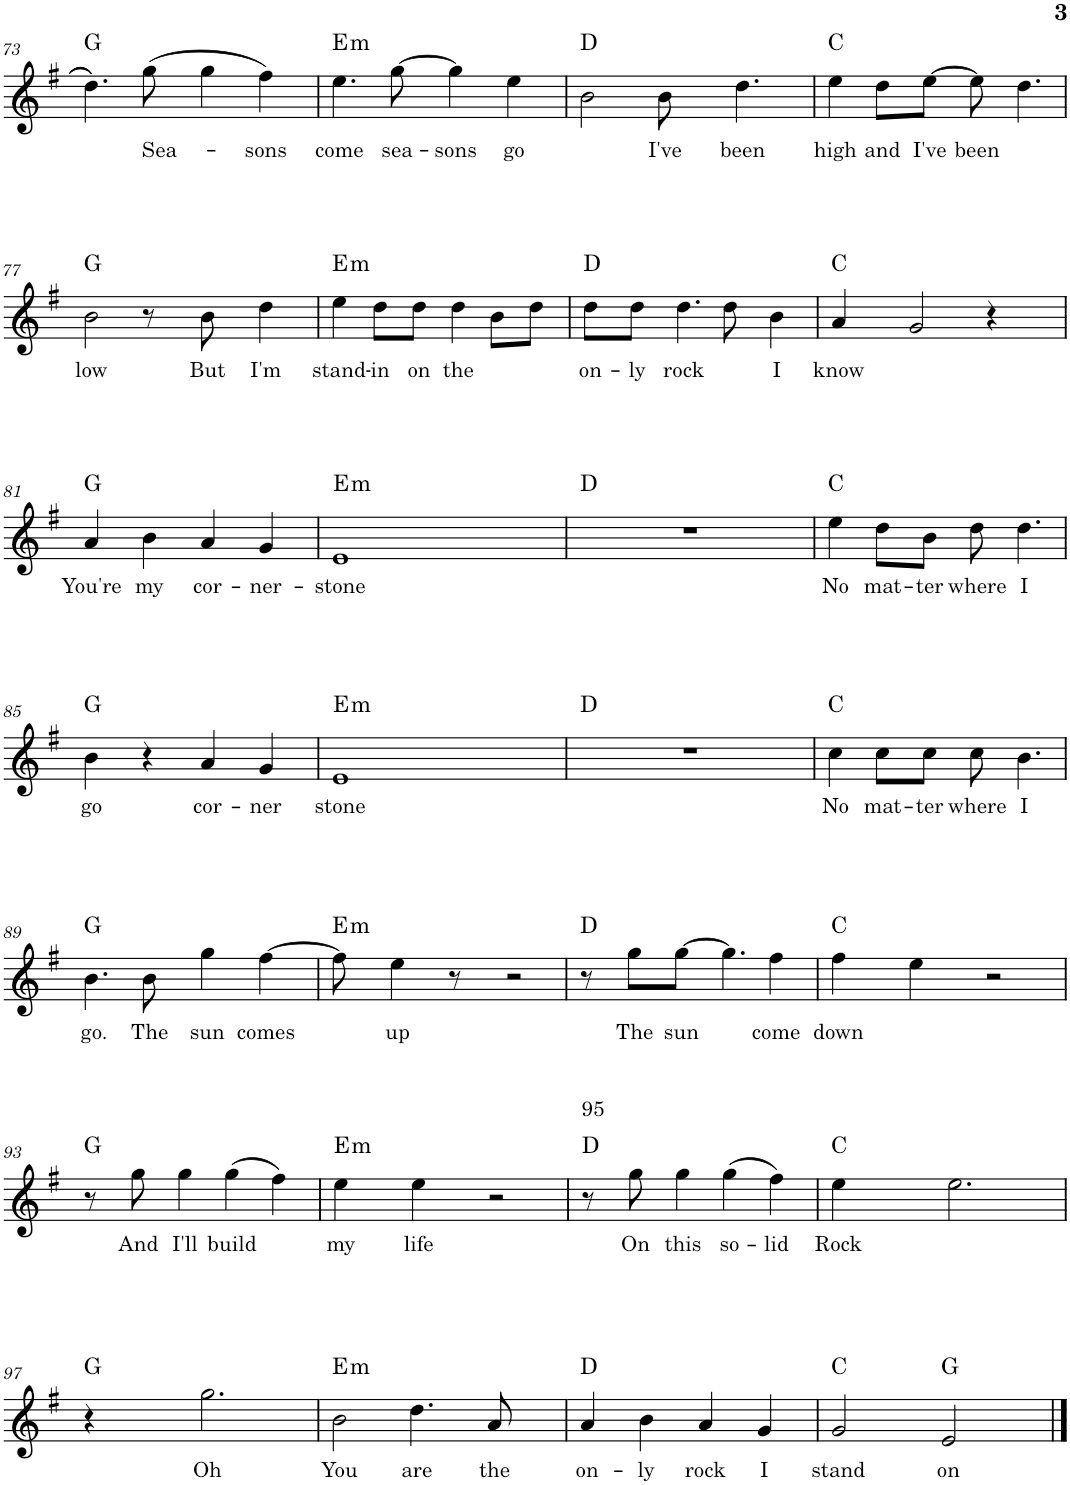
**kern	**text	**harte
*part1	*part1	*part1
*staff1	*staff1	*
*I"Piano	*	*
*I'Pno.	*	*
!!LO:PB:g=z
*clefG2	*	*
*k[f#]	*	*
*M4/4	*	*
=73	=73	=73
4.dd\	.	G:maj
!	!LO:LY:b	!
(8gg\	Sea-	.
4gg\	.	.
!	!LO:LY:b	!
4ff#\)	-sons	.
=74	=74	=74
!	!LO:LY:b	!LO:H:kt=m
4.ee\	come	E:min
!	!LO:LY:b	!
[8gg\	sea-	.
!	!LO:LY:b	!
4gg\]	-sons	.
!	!LO:LY:b	!
4ee\	go	.
=75	=75	=75
2b\	.	D:maj
!	!LO:LY:b	!
8b\	I've	.
!	!LO:LY:b	!
4.dd\	been	.
=76	=76	=76
!	!LO:LY:b	!
4ee\	high	C:maj
!	!LO:LY:b	!
8dd\L	and	.
!	!LO:LY:b	!
[8ee\J	I've	.
!	!LO:LY:b	!
8ee\]	been	.
4.dd\	.	.
!!LO:LB:g=z
=77	=77	=77
!	!LO:LY:b	!
2b\	low	G:maj
8r	.	.
!	!LO:LY:b	!
8b\	But	.
!	!LO:LY:b	!
4dd\	I'm	.
=78	=78	=78
!	!LO:LY:b	!LO:H:kt=m
4ee\	stand-	E:min
!	!LO:LY:b	!
8dd\L	-in	.
!	!LO:LY:b	!
8dd\J	on	.
!	!LO:LY:b	!
4dd\	the	.
8b\L	.	.
8dd\J	.	.
=79	=79	=79
!	!LO:LY:b	!
8dd\L	on-	D:maj
!	!LO:LY:b	!
8dd\J	-ly	.
!	!LO:LY:b	!
4.dd\	rock	.
8dd\	.	.
!	!LO:LY:b	!
4b\	I	.
=80	=80	=80
!	!LO:LY:b	!
4a/	know	C:maj
2g/	.	.
4r	.	.
!!LO:LB:g=z
=81	=81	=81
!	!LO:LY:b	!
4a/	You're	G:maj
!	!LO:LY:b	!
4b\	my	.
!	!LO:LY:b	!
4a/	cor-	.
!	!LO:LY:b	!
4g/	-ner-	.
=82	=82	=82
!	!LO:LY:b	!LO:H:kt=m
1e	-stone	E:min
=83	=83	=83
1r	.	D:maj
=84	=84	=84
!	!LO:LY:b	!
4ee\	No	C:maj
!	!LO:LY:b	!
8dd\L	mat-	.
!	!LO:LY:b	!
8b\J	-ter	.
!	!LO:LY:b	!
8dd\	where	.
!	!LO:LY:b	!
4.dd\	I	.
!!LO:LB:g=z
=85	=85	=85
!	!LO:LY:b	!
4b\	go	G:maj
4r	.	.
!	!LO:LY:b	!
4a/	cor-	.
!	!LO:LY:b	!
4g/	-ner	.
=86	=86	=86
!	!LO:LY:b	!LO:H:kt=m
1e	stone	E:min
=87	=87	=87
1r	.	D:maj
=88	=88	=88
!	!LO:LY:b	!
4cc\	No	C:maj
!	!LO:LY:b	!
8cc\L	mat-	.
!	!LO:LY:b	!
8cc\J	-ter	.
!	!LO:LY:b	!
8cc\	where	.
!	!LO:LY:b	!
4.b\	I	.
!!LO:LB:g=z
=89	=89	=89
!	!LO:LY:b	!
4.b\	go.	G:maj
!	!LO:LY:b	!
8b\	The	.
!	!LO:LY:b	!
4gg\	sun	.
!	!LO:LY:b	!
[4ff#\	comes	.
=90	=90	=90
!	!	!LO:H:kt=m
8ff#\]	.	E:min
!	!LO:LY:b	!
4ee\	up	.
8r	.	.
2r	.	.
=91	=91	=91
8r	.	D:maj
!	!LO:LY:b	!
8gg\L	The	.
!	!LO:LY:b	!
[8gg\J	sun	.
4.gg\]	.	.
!	!LO:LY:b	!
4ff#\	come	.
=92	=92	=92
!	!LO:LY:b	!
4ff#\	down	C:maj
4ee\	.	.
2r	.	.
!!LO:LB:g=z
=93	=93	=93
8r	.	G:maj
!	!LO:LY:b	!
8gg\	And	.
!	!LO:LY:b	!
4gg\	I'll	.
!	!LO:LY:b	!
(4gg\	build	.
4ff#\)	.	.
=94	=94	=94
!	!LO:LY:b	!LO:H:kt=m
4ee\	my	E:min
!	!LO:LY:b	!
4ee\	life	.
2r	.	.
=95	=95	=95
!LO:TX:a:t=95	!	!
8r	.	D:maj
!	!LO:LY:b	!
8gg\	On	.
!	!LO:LY:b	!
4gg\	this	.
!	!LO:LY:b	!
(4gg\	so-	.
!	!LO:LY:b	!
4ff#\)	-lid	.
=96	=96	=96
!	!LO:LY:b	!
4ee\	Rock	C:maj
2.ee\	.	.
!!LO:LB:g=z
=97	=97	=97
4r	.	G:maj
!	!LO:LY:b	!
2.gg\	Oh	.
=98	=98	=98
!	!LO:LY:b	!LO:H:kt=m
2b\	You	E:min
!	!LO:LY:b	!
4.dd\	are	.
!	!LO:LY:b	!
8a/	the	.
=99	=99	=99
!	!LO:LY:b	!
4a/	on-	D:maj
!	!LO:LY:b	!
4b\	-ly	.
!	!LO:LY:b	!
4a/	rock	.
!	!LO:LY:b	!
4g/	I	.
=100	=100	=100
!	!LO:LY:b	!
2g/	stand	C:maj
!	!LO:LY:b	!
2e/	on	G:maj
==	==	==
*-	*-	*-
